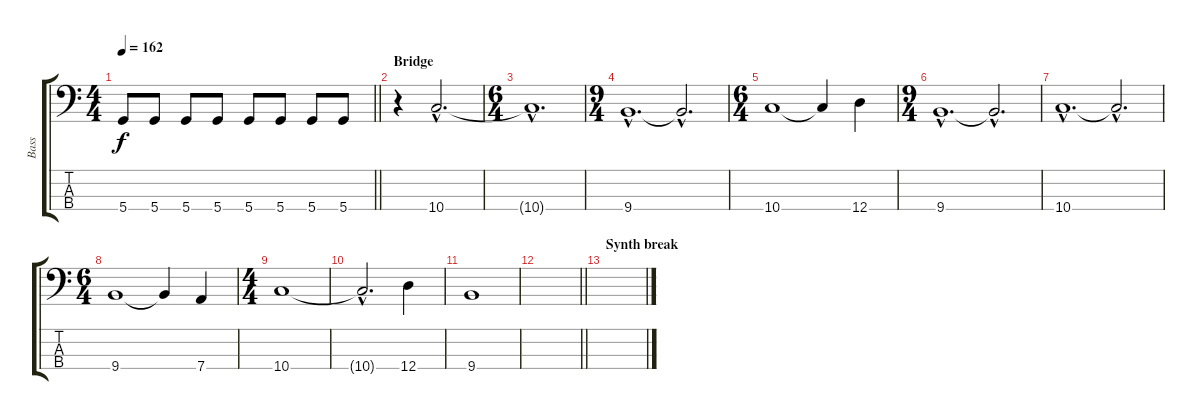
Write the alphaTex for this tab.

\track ("Bass" "Bass") {instrument electricbassfinger}
\staff {score tabs}
\tuning (G2 D2 A1 D1) {hide}
\ts (4 4)
\tempo 162
\clef f4
\barLineRight lightlight
\ks c
5.4.8{dy f} 5.4.8 5.4.8 5.4.8 5.4.8 5.4.8 5.4.8 5.4.8 |
\section ("" "Bridge")
r.4 10.4{hac}.2{d} |
\ts (6 4)
10.4{hac t}.1{d} |
\ts (9 4)
9.4{hac}.1{d} 9.4{hac t}.2{d} |
\ts (6 4)
10.4.1 10.4{t}.4 12.4.4 |
\ts (9 4)
9.4{hac}.1{d} 9.4{hac t}.2{d} |
10.4{hac}.1{d} 10.4{hac t}.2{d} |
\ts (6 4)
9.4.1 9.4{t}.4 7.4.4 |
\ts (4 4)
10.4.1 |
10.4{hac t}.2{d} 12.4.4 |
9.4.1 |
\barLineRight lightlight
|
\section ("" "Synth break")
